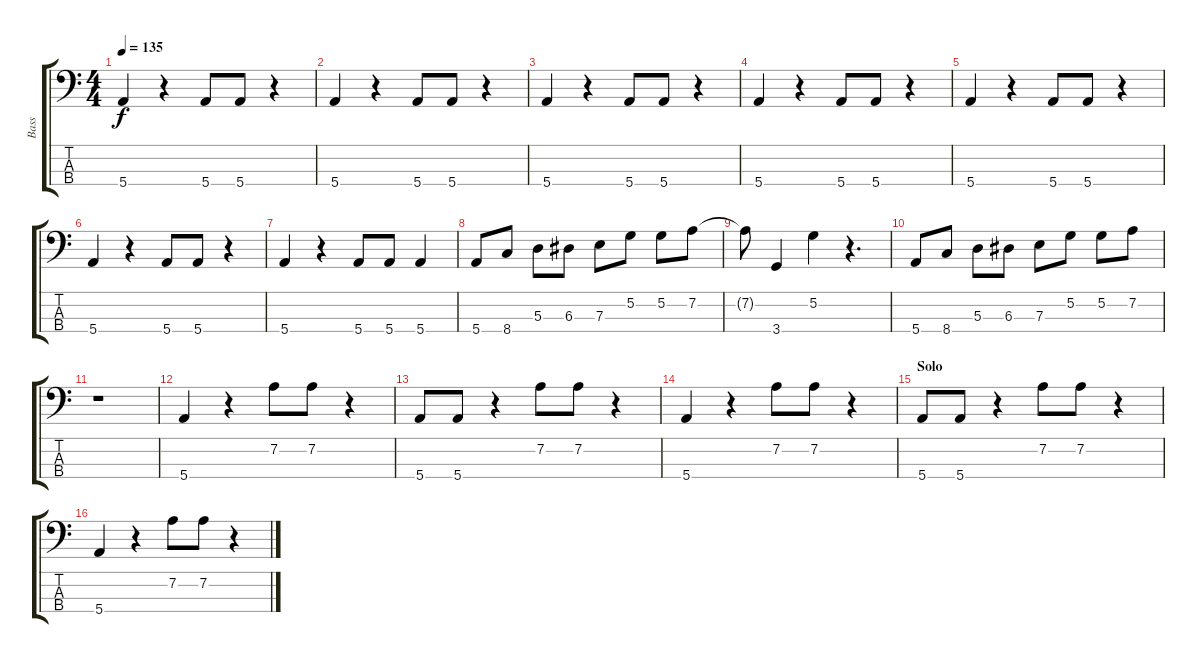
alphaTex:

\track ("Bass" "Bass") {instrument electricbassfinger}
\staff {score tabs}
\tuning (G2 D2 A1 E1) {hide}
\ts (4 4)
\tempo 135
\clef f4
\ks c
5.4.4{dy f} r.4 5.4.8 5.4.8 r.4 |
5.4.4 r.4 5.4.8 5.4.8 r.4 |
5.4.4 r.4 5.4.8 5.4.8 r.4 |
5.4.4 r.4 5.4.8 5.4.8 r.4 |
5.4.4 r.4 5.4.8 5.4.8 r.4 |
5.4.4 r.4 5.4.8 5.4.8 r.4 |
5.4.4 r.4 5.4.8 5.4.8 5.4.4 |
5.4.8 8.4.8 5.3.8 6.3.8 7.3.8 5.2.8 5.2.8 7.2.8 |
7.2{t}.8 3.4.4 5.2.4 r.4{d} |
5.4.8 8.4.8 5.3.8 6.3.8 7.3.8 5.2.8 5.2.8 7.2.8 |
r.1 |
5.4.4 r.4 7.2.8 7.2.8 r.4 |
5.4.8 5.4.8 r.4 7.2.8 7.2.8 r.4 |
5.4.4 r.4 7.2.8 7.2.8 r.4 |
\section ("" "Solo")
5.4.8 5.4.8 r.4 7.2.8 7.2.8 r.4 |
5.4.4 r.4 7.2.8 7.2.8 r.4
